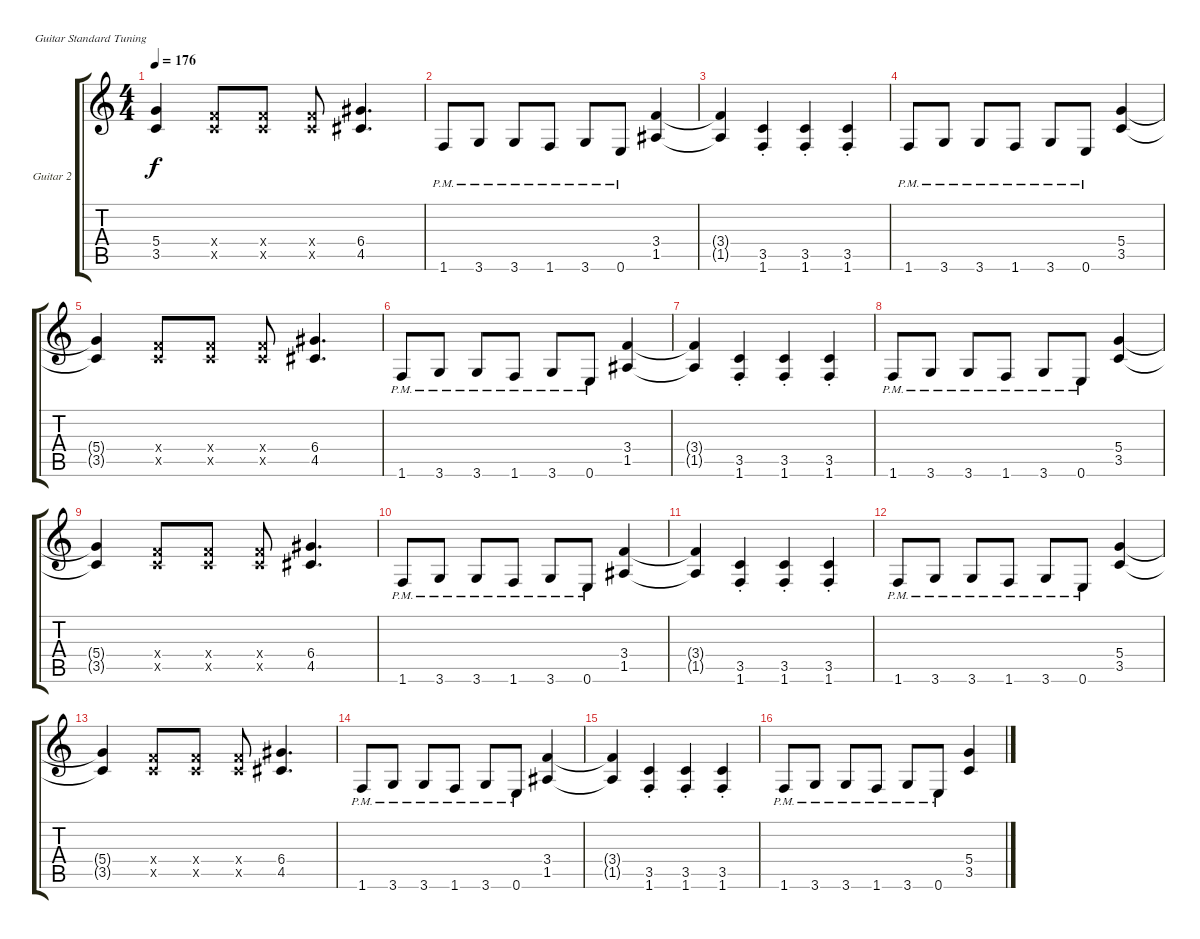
\bracketExtendMode groupsimilarinstruments
\firstSystemTrackNameOrientation horizontal
\otherSystemsTrackNameOrientation horizontal
\track ("Guitar 2" "Guitar 2") {instrument distortionguitar}
\staff {score tabs}
\tuning (E4 B3 G3 D3 A2 E2)
\ts (4 4)
\tempo 176
\clef g2
\scale
0.333333
\ks c
(5.4{t} 3.5{t}).4{dy f} (3.4{x} 3.5{x}).8 (3.4{x} 3.5{x}).8 (3.4{x} 3.5{x}).8 (6.4 4.5).4{d} |
\scale
0.333333 1.6{pm}.8 3.6{pm}.8 3.6{pm}.8 1.6{pm}.8 3.6{pm}.8 0.6{pm}.8 (3.4 1.5).4 |
\scale
0.333333 (3.4{t} 1.5{t}).4 (3.5{st} 1.6{st}).4 (3.5{st} 1.6{st}).4 (3.5{st} 1.6{st}).4 |
\scale
0.333333 1.6{pm}.8 3.6{pm}.8 3.6{pm}.8 1.6{pm}.8 3.6{pm}.8 0.6{pm}.8 (5.4 3.5).4 |
\scale
0.333333 (5.4{t} 3.5{t}).4 (3.4{x} 3.5{x}).8 (3.4{x} 3.5{x}).8 (3.4{x} 3.5{x}).8 (6.4 4.5).4{d} |
\scale
0.333333 1.6{pm}.8 3.6{pm}.8 3.6{pm}.8 1.6{pm}.8 3.6{pm}.8 0.6{pm}.8 (3.4 1.5).4 |
\scale
0.333333 (3.4{t} 1.5{t}).4 (3.5{st} 1.6{st}).4 (3.5{st} 1.6{st}).4 (3.5{st} 1.6{st}).4 |
\scale
0.333333 1.6{pm}.8 3.6{pm}.8 3.6{pm}.8 1.6{pm}.8 3.6{pm}.8 0.6{pm}.8 (5.4 3.5).4 |
\scale
0.333333 (5.4{t} 3.5{t}).4 (3.4{x} 3.5{x}).8 (3.4{x} 3.5{x}).8 (3.4{x} 3.5{x}).8 (6.4 4.5).4{d} |
\scale
0.333333 1.6{pm}.8 3.6{pm}.8 3.6{pm}.8 1.6{pm}.8 3.6{pm}.8 0.6{pm}.8 (3.4 1.5).4 |
\scale
0.333333 (3.4{t} 1.5{t}).4 (3.5{st} 1.6{st}).4 (3.5{st} 1.6{st}).4 (3.5{st} 1.6{st}).4 |
\scale
0.333333 1.6{pm}.8 3.6{pm}.8 3.6{pm}.8 1.6{pm}.8 3.6{pm}.8 0.6{pm}.8 (5.4 3.5).4 |
\scale
0.333333 (5.4{t} 3.5{t}).4 (3.4{x} 3.5{x}).8 (3.4{x} 3.5{x}).8 (3.4{x} 3.5{x}).8 (6.4 4.5).4{d} |
\scale
0.333333 1.6{pm}.8 3.6{pm}.8 3.6{pm}.8 1.6{pm}.8 3.6{pm}.8 0.6{pm}.8 (3.4 1.5).4 |
\scale
0.333333 (3.4{t} 1.5{t}).4 (3.5{st} 1.6{st}).4 (3.5{st} 1.6{st}).4 (3.5{st} 1.6{st}).4 |
\scale
0.333333 1.6{pm}.8 3.6{pm}.8 3.6{pm}.8 1.6{pm}.8 3.6{pm}.8 0.6{pm}.8 (5.4 3.5).4
